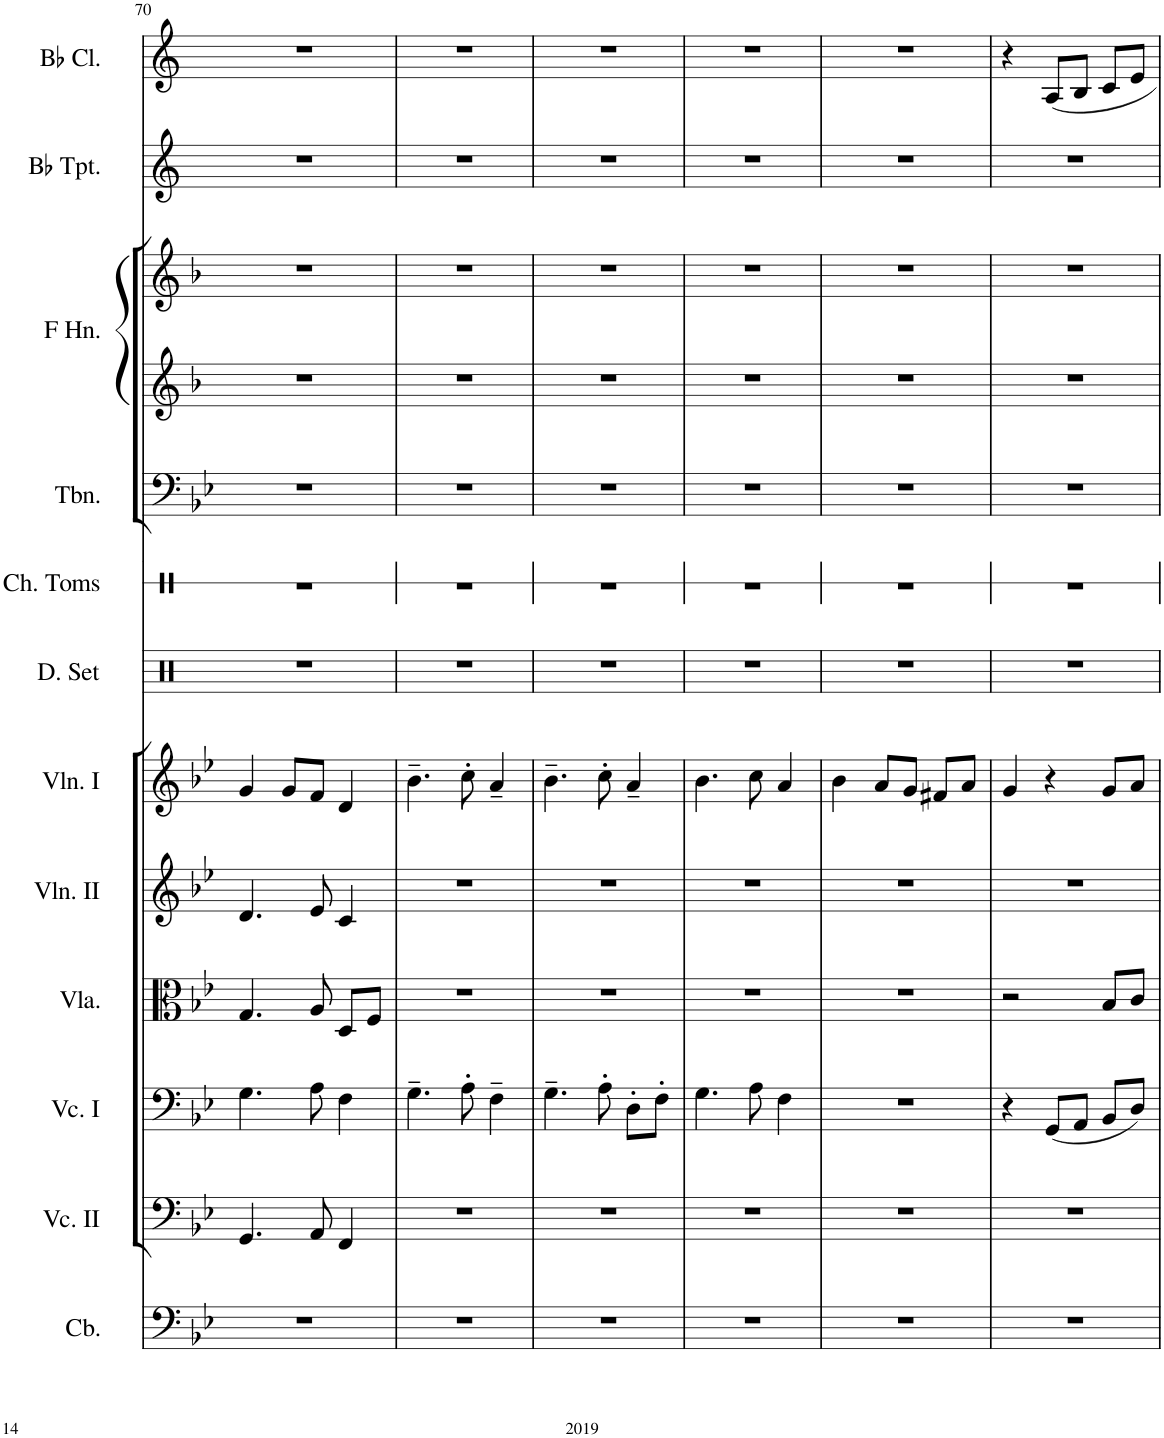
**kern	**kern	**kern	**kern	**kern	**kern	**kern	**kern	**kern	**kern	**kern	**kern	**kern
*part12	*part11	*part10	*part9	*part8	*part7	*part6	*part5	*part4	*part3	*part3	*part2	*part1
*staff13	*staff12	*staff11	*staff10	*staff9	*staff8	*staff7	*staff6	*staff5	*staff4	*staff3	*staff2	*staff1
*I"Contrabasses	*I"Violoncellos II	*I"Violoncellos I	*I"Violas	*I"Violins II	*I"Violins I	*I"Drumset	*I"Chinese Tom-Toms	*I"Trombone	*I"French Horn	*	*I"Trumpets in Bb	*I"Clarinets in Bb
*I'Cb.	*I'Vc. II	*I'Vc. I	*I'Vla.	*I'Vln. II	*I'Vln. I	*I'D. Set	*I'Ch. Toms	*I'Tbn.	*I'F Hn.	*	*	*
!!LO:PB:g=z
*clefF4	*clefF4	*clefF4	*clefC3	*clefG2	*clefG2	*clefX	*clefX	*clefF4	*clefG2	*clefG2	*clefG2	*clefG2
*Trd7c12	*	*	*	*	*	*	*	*	*Trd4c7	*Trd4c7	*Trd1c2	*Trd1c2
*k[b-e-]	*k[b-e-]	*k[b-e-]	*k[b-e-]	*k[b-e-]	*k[b-e-]	*k[]	*k[]	*k[b-e-]	*k[b-]	*k[b-]	*k[]	*k[]
*M3/4	*M3/4	*M3/4	*M3/4	*M3/4	*M3/4	*M3/4	*M3/4	*M3/4	*M3/4	*M3/4	*M3/4	*M3/4
=70	=70	=70	=70	=70	=70	=70	=70	=70	=70	=70	=70	=70
2.r	4.GG/	4.G\	4.G/	4.d/	4g/	2.r	2.r	2.r	2.r	2.r	2.r	2.r
.	.	.	.	.	8g/L	.	.	.	.	.	.	.
.	8AA/	8A\	8A/	8e-/	8f/J	.	.	.	.	.	.	.
.	4FF/	4F\	8D/L	4c/	4d/	.	.	.	.	.	.	.
.	.	.	8F/J	.	.	.	.	.	.	.	.	.
=71	=71	=71	=71	=71	=71	=71	=71	=71	=71	=71	=71	=71
2.r	2.r	4.G~\	2.r	2.r	4.b-~\	2.r	2.r	2.r	2.r	2.r	2.r	2.r
.	.	8A'\	.	.	8cc'\	.	.	.	.	.	.	.
.	.	4F~\	.	.	4a~/	.	.	.	.	.	.	.
=72	=72	=72	=72	=72	=72	=72	=72	=72	=72	=72	=72	=72
2.r	2.r	4.G~\	2.r	2.r	4.b-~\	2.r	2.r	2.r	2.r	2.r	2.r	2.r
.	.	8A'\	.	.	8cc'\	.	.	.	.	.	.	.
.	.	8D'\L	.	.	4a~/	.	.	.	.	.	.	.
.	.	8F'\J	.	.	.	.	.	.	.	.	.	.
=73	=73	=73	=73	=73	=73	=73	=73	=73	=73	=73	=73	=73
2.r	2.r	4.G\	2.r	2.r	4.b-\	2.r	2.r	2.r	2.r	2.r	2.r	2.r
.	.	8A\	.	.	8cc\	.	.	.	.	.	.	.
.	.	4F\	.	.	4a/	.	.	.	.	.	.	.
=74	=74	=74	=74	=74	=74	=74	=74	=74	=74	=74	=74	=74
2.r	2.r	2.r	2.r	2.r	4b-\	2.r	2.r	2.r	2.r	2.r	2.r	2.r
.	.	.	.	.	8a/L	.	.	.	.	.	.	.
.	.	.	.	.	8g/J	.	.	.	.	.	.	.
.	.	.	.	.	8f#X/L	.	.	.	.	.	.	.
.	.	.	.	.	8a/J	.	.	.	.	.	.	.
=75	=75	=75	=75	=75	=75	=75	=75	=75	=75	=75	=75	=75
2.r	2.r	4r	2r	2.r	4g/	2.r	2.r	2.r	2.r	2.r	2.r	4r
.	.	(8GG/L	.	.	4r	.	.	.	.	.	.	8A/L
.	.	8AA/J	.	.	.	.	.	.	.	.	.	8B/J
.	.	8BB-/L	8B-/L	.	8g/L	.	.	.	.	.	.	8c/L
.	.	8D/J)	8c/J	.	8a/J	.	.	.	.	.	.	8e/J
=	=	=	=	=	=	=	=	=	=	=	=	=
*-	*-	*-	*-	*-	*-	*-	*-	*-	*-	*-	*-	*-
